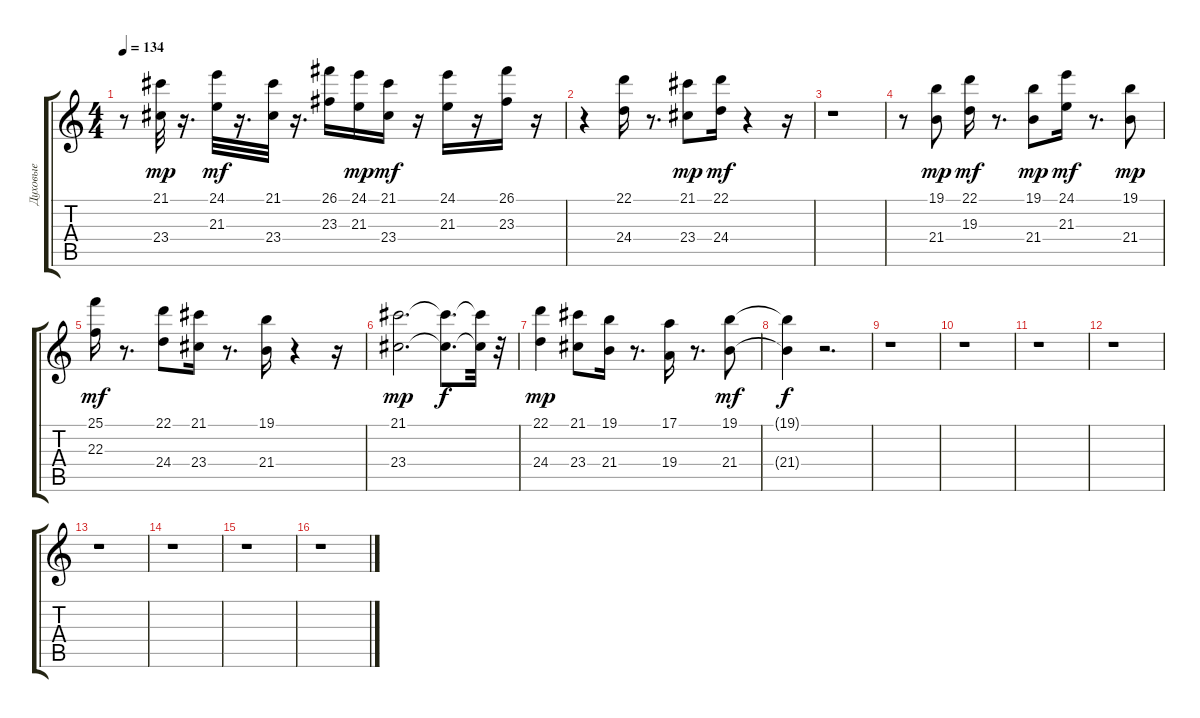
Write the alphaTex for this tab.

\track ("Духовые" "Духовые") {instrument brasssection}
\staff {score tabs}
\tuning (E4 B3 G3 D3 A2 E2) {hide}
\ts (4 4)
\tempo 134
\clef g2
\ks c
r.8{dy f} (21.1 23.4).32{dy mp} r.16{d} (24.1 21.3).32{dy mf} r.16{d} (21.1 23.4).32 r.16{d} (26.1 23.3).16 (24.1 21.3).16{dy mp} (21.1 23.4).16{dy mf} r.16 (24.1 21.3).16 r.16 (26.1 23.3).16 r.16 |
r.4 (22.1 24.4).16 r.8{d} (21.1 23.4).8{dy mp} (22.1 24.4).16{dy mf} r.4 r.16 |
r.1 |
r.8 (19.1 21.4).8{dy mp} (22.1 19.3).16{dy mf} r.8{d} (19.1 21.4).8{dy mp} (24.1 21.3).16{dy mf} r.8{d} (19.1 21.4).8{dy mp} |
(25.1 22.3).16{dy mf} r.8{d} (22.1 24.4).8 (21.1 23.4).16 r.8{d} (19.1 21.4).16 r.4 r.16 |
(21.1 23.4).2{d dy mp} (21.1{t} 23.4{t}).8{d dy f} (21.1{t} 23.4{t}).32 r.32 |
(22.1 24.4).4{dy mp} (21.1 23.4).8 (19.1 21.4).16 r.8{d} (17.1 19.4).16 r.8{d} (19.1 21.4).8{dy mf} |
(19.1{t} 21.4{t}).4{dy f} r.2{d} |
r.1 |
r.1 |
r.1 |
r.1 |
r.1 |
r.1 |
r.1 |
r.1
